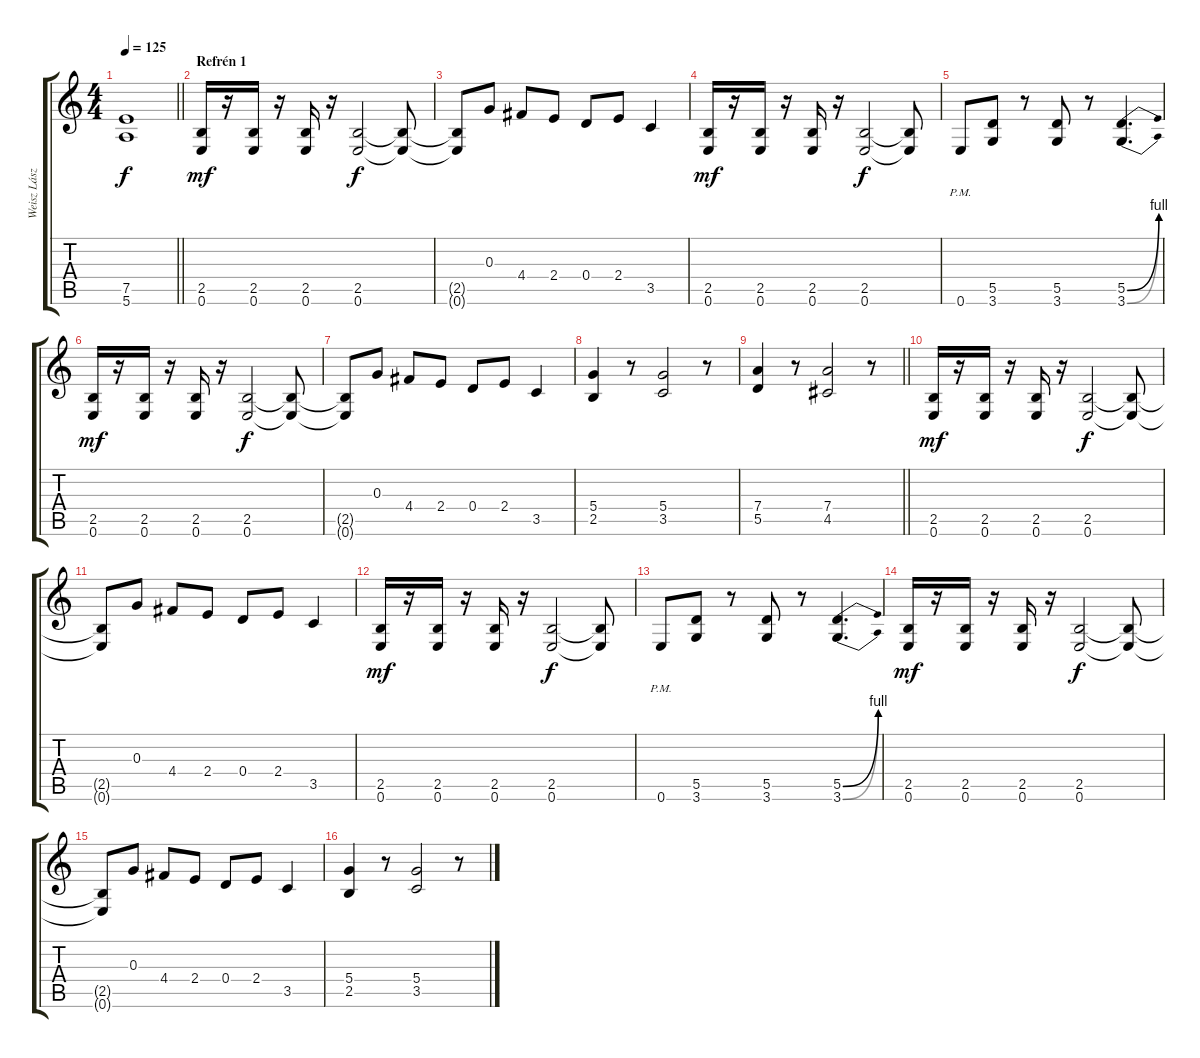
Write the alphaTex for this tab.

\track ("Weisz László - Gitár" "Weisz Lász") {instrument distortionguitar}
\staff {score tabs}
\tuning (E4 B3 G3 D3 A2 E2) {hide}
\ts (4 4)
\tempo 125
\clef g2
\barLineRight lightlight
\ks c
(7.5 5.6).1{dy f} |
\section ("" "Refrén 1")
(2.5 0.6).16{dy mf} r.16 (2.5 0.6).16 r.16 (2.5 0.6).16 r.16 (2.5 0.6).2{dy f} (2.5{t} 0.6{t}).8 |
(2.5{t} 0.6{t}).8 0.3.8 4.4.8 2.4.8 0.4.8 2.4.8 3.5.4 |
(2.5 0.6).16{dy mf} r.16 (2.5 0.6).16 r.16 (2.5 0.6).16 r.16 (2.5 0.6).2{dy f} (2.5{t} 0.6{t}).8 |
0.6{pm}.8 (5.5 3.6).8 r.8 (5.5 3.6).8 r.8 (5.5{be (bend 0 0 60 4)} 3.6{be (bend 0 0 60 4)}).4{d} |
(2.5 0.6).16{dy mf} r.16 (2.5 0.6).16 r.16 (2.5 0.6).16 r.16 (2.5 0.6).2{dy f} (2.5{t} 0.6{t}).8 |
(2.5{t} 0.6{t}).8 0.3.8 4.4.8 2.4.8 0.4.8 2.4.8 3.5.4 |
(5.4 2.5).4 r.8 (5.4 3.5).2 r.8 |
\barLineRight lightlight
(7.4 5.5).4 r.8 (7.4 4.5).2 r.8 |
(2.5 0.6).16{dy mf} r.16 (2.5 0.6).16 r.16 (2.5 0.6).16 r.16 (2.5 0.6).2{dy f} (2.5{t} 0.6{t}).8 |
(2.5{t} 0.6{t}).8 0.3.8 4.4.8 2.4.8 0.4.8 2.4.8 3.5.4 |
(2.5 0.6).16{dy mf} r.16 (2.5 0.6).16 r.16 (2.5 0.6).16 r.16 (2.5 0.6).2{dy f} (2.5{t} 0.6{t}).8 |
0.6{pm}.8 (5.5 3.6).8 r.8 (5.5 3.6).8 r.8 (5.5{be (bend 0 0 60 4)} 3.6{be (bend 0 0 60 4)}).4{d} |
(2.5 0.6).16{dy mf} r.16 (2.5 0.6).16 r.16 (2.5 0.6).16 r.16 (2.5 0.6).2{dy f} (2.5{t} 0.6{t}).8 |
(2.5{t} 0.6{t}).8 0.3.8 4.4.8 2.4.8 0.4.8 2.4.8 3.5.4 |
(5.4 2.5).4 r.8 (5.4 3.5).2 r.8
